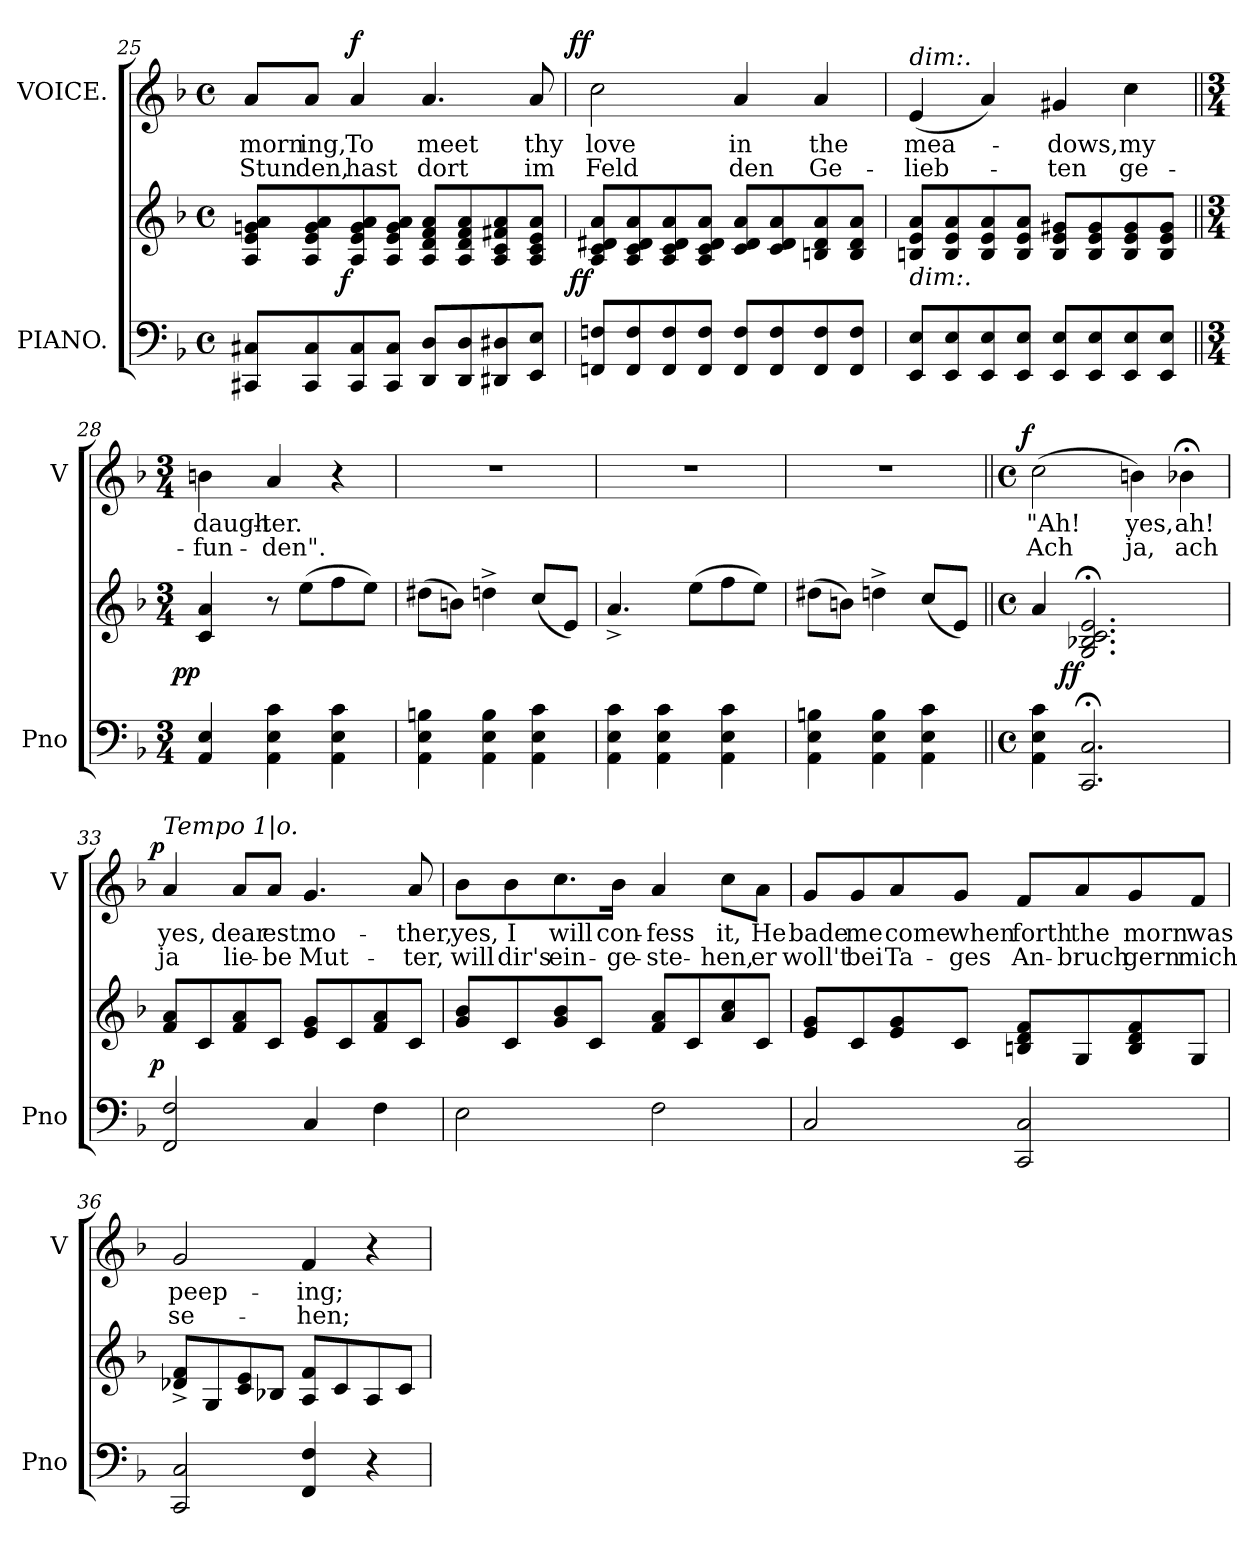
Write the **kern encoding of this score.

**kern	**kern	**dynam	**kern	**text	**text	**dynam
*part2	*part2	*part2	*part1	*part1	*part1	*part1
*staff3	*staff2	*staff2/3	*staff1	*staff1	*staff1	*staff1
*I"PIANO.	*	*	*I"VOICE.	*	*	*
*I'Pno	*	*	*I'V	*	*	*
*clefF4	*clefG2	*	*clefG2	*	*	*
*k[b-]	*k[b-]	*	*k[b-]	*	*	*
*F:	*F:	*	*F:	*	*	*
*M2/2	*M2/2	*	*M2/2	*	*	*
*met(c)	*met(c)	*	*met(c)	*	*	*
=25	=25	=25	=25	=25	=25	=25
8CC#X/ 8C#X/L	8A 8e 8gn 8aL	.	8a/L	morn	Stun	.
8CC# 8C#	8A 8e 8g 8a	.	8a/J	ing,	den,	.
!	!	!LO:DY:rj	!	!	!	!LO:DY:a
8CC# 8C#	8A 8e 8g 8a	f	4a	To	hast	f
8CC# 8C#J	8A 8e 8g 8aJ	.	.	.	.	.
8DD/ 8D/L	8A 8d 8f 8aL	.	4.a	meet	dort	.
8DD 8D	8A 8d 8f 8a	.	.	.	.	.
8DD#X 8D#X	8A 8c 8f#X 8a	.	.	.	.	.
8EE 8EJ	8A 8c 8e 8aJ	.	8a	thy	im	.
=26	=26	=26	=26	=26	=26	=26
!	!	!LO:DY:rj	!	!	!	!LO:DY:a:rj
8FFn 8FnL	8A 8c 8d#X 8aL	ff	2cc	love	Feld	ff
8FF 8F	8A 8c 8d# 8a	.	.	.	.	.
8FF 8F	8A 8c 8d# 8a	.	.	.	.	.
8FF 8FJ	8A 8c 8d# 8aJ	.	.	.	.	.
8FF/ 8F/L	8c 8d# 8aL	.	4a	in	den	.
8FF 8F	8c 8d# 8a	.	.	.	.	.
8FF 8F	8Bn 8d# 8a	.	4a	the	Ge-	.
8FF 8FJ	8B 8d# 8aJ	.	.	.	.	.
=27	=27	=27	=27	=27	=27	=27
!	!	!	!LO:TX:a:i:t=dim&colon;.	!	!	!
!	!LO:TX:c:i:t=dim&colon;.	!	!	!	!	!
8EE/ 8E/L	8Bn 8e 8aL	.	(<4e	mea-	-lieb-	.
8EE 8E	8B 8e 8a	.	.	.	.	.
8EE 8E	8B 8e 8a	.	4a)	.	.	.
8EE 8EJ	8B 8e 8aJ	.	.	.	.	.
8EE/ 8E/L	8B 8e 8g#XL	.	4g#X	-dows,	-ten	.
8EE 8E	8B 8e 8g#	.	.	.	.	.
8EE 8E	8B 8e 8g#	.	4cc\	my	ge-	.
8EE 8EJ	8B 8e 8g#J	.	.	.	.	.
=28||	=28||	=28||	=28||	=28||	=28||	=28||
*M3/4	*M3/4	*	*M3/4	*	*	*
!	!	!LO:DY:rj	!	!	!	!
4AA/ 4E/	4c 4a	pp	4bn\	daugh-	-fun-	.
4AA\ 4E\ 4c\	8r	.	4a	-ter.	-den".	.
.	(>8eeL	.	.	.	.	.
4AA\ 4E\ 4c\	8ff	.	4r	.	.	.
.	8eeJ)	.	.	.	.	.
=29	=29	=29	=29	=29	=29	=29
4AA\ 4E\ 4Bn\	(>8dd#XL	.	2.rdd	.	.	.
.	8bnJ)	.	.	.	.	.
4AA\ 4E\ 4B\	4ddn^>	.	.	.	.	.
4AA\ 4E\ 4c\	(<8cc/L	.	.	.	.	.
.	8eJ)	.	.	.	.	.
=30	=30	=30	=30	=30	=30	=30
4AA 4E 4c	4.a^>	.	2.rdd	.	.	.
4AA 4E 4c	.	.	.	.	.	.
.	(>8ee\L	.	.	.	.	.
4AA 4E 4c	8ff	.	.	.	.	.
.	8eeJ)	.	.	.	.	.
=31	=31	=31	=31	=31	=31	=31
4AA 4E 4Bn	(>8dd#XL	.	2.rdd	.	.	.
.	8bnJ)	.	.	.	.	.
4AA 4E 4B	4ddn^>\	.	.	.	.	.
4AA 4E 4c	(<8cc/L	.	.	.	.	.
.	8eJ)	.	.	.	.	.
=32||	=32||	=32||	=32||	=32||	=32||	=32||
*M2/2	*M2/2	*	*M2/2	*	*	*
*met(c)	*met(c)	*	*met(c)	*	*	*
!	!	!	!	!	!	!LO:DY:a:rj
4AA\ 4E\ 4c\	4a	.	(>2cc	"Ah!	Ach	f
!	!	!LO:DY:rj	!	!	!	!
2.CC;/ 2.C;/	2.G;</ 2.B-X;</ 2.c;</ 2.e;</	ff	.	.	.	.
.	.	.	4bn)	yes,	ja,	.
.	.	.	4b-X;<\	ah!	ach	.
=33	=33	=33	=33	=33	=33	=33
!	!	!	!LO:TX:a:i:t=Tempo 1|o.	!	!	!
!	!	!LO:DY:rj	!	!	!	!LO:DY:a:rj
2FF/ 2F/	8f 8aL	p	4a	yes,	ja	p
.	8c	.	.	.	.	.
.	8f 8a	.	8a/L	dear	lie-	.
.	8cJ	.	8a/J	est	-be	.
4C	8e 8gL	.	4.g	mo-	Mut-	.
.	8c	.	.	.	.	.
4F	8f 8a	.	.	.	.	.
.	8cJ	.	8a	-ther,	-ter,	.
=34	=34	=34	=34	=34	=34	=34
2E	8g 8b-L	.	8b-\L	yes,	will	.
.	8c	.	8b-\	I	dir's	.
.	8g 8b-	.	8.cc\	will	ein-	.
.	8cJ	.	.	.	.	.
.	.	.	16b-\Jk	con-	-ge-	.
2F	8f 8aL	.	4a	-fess	-ste-	.
.	8c	.	.	.	.	.
.	8a 8cc	.	8cc\L	it,	-hen,	.
.	8cJ	.	8a\J	He	er	.
=35	=35	=35	=35	=35	=35	=35
2C	8e 8gL	.	8g/L	bade	woll't	.
.	8c	.	8g/	me	bei	.
.	8e 8g	.	8a/	come	Ta-	.
.	8cJ	.	8g/J	when	-ges	.
2CC/ 2C/	8Bn 8d 8fL	.	8f/L	forth	An-	.
.	8G	.	8a/	the	-bruch	.
.	8B 8d 8f	.	8g/	morn	gern	.
.	8GJ	.	8f/J	was	mich	.
=36	=36	=36	=36	=36	=36	=36
2CC/ 2C/	8d-X^< 8f^<L	.	2g	peep-	se-	.
.	8G	.	.	.	.	.
.	8c 8e	.	.	.	.	.
.	8B-XJ	.	.	.	.	.
4FF/ 4F/	8A 8fL	.	4f	-ing;	-hen;	.
.	8c	.	.	.	.	.
4r	8A	.	4r	.	.	.
.	8cJ	.	.	.	.	.
=	=	=	=	=	=	=
*-	*-	*-	*-	*-	*-	*-
